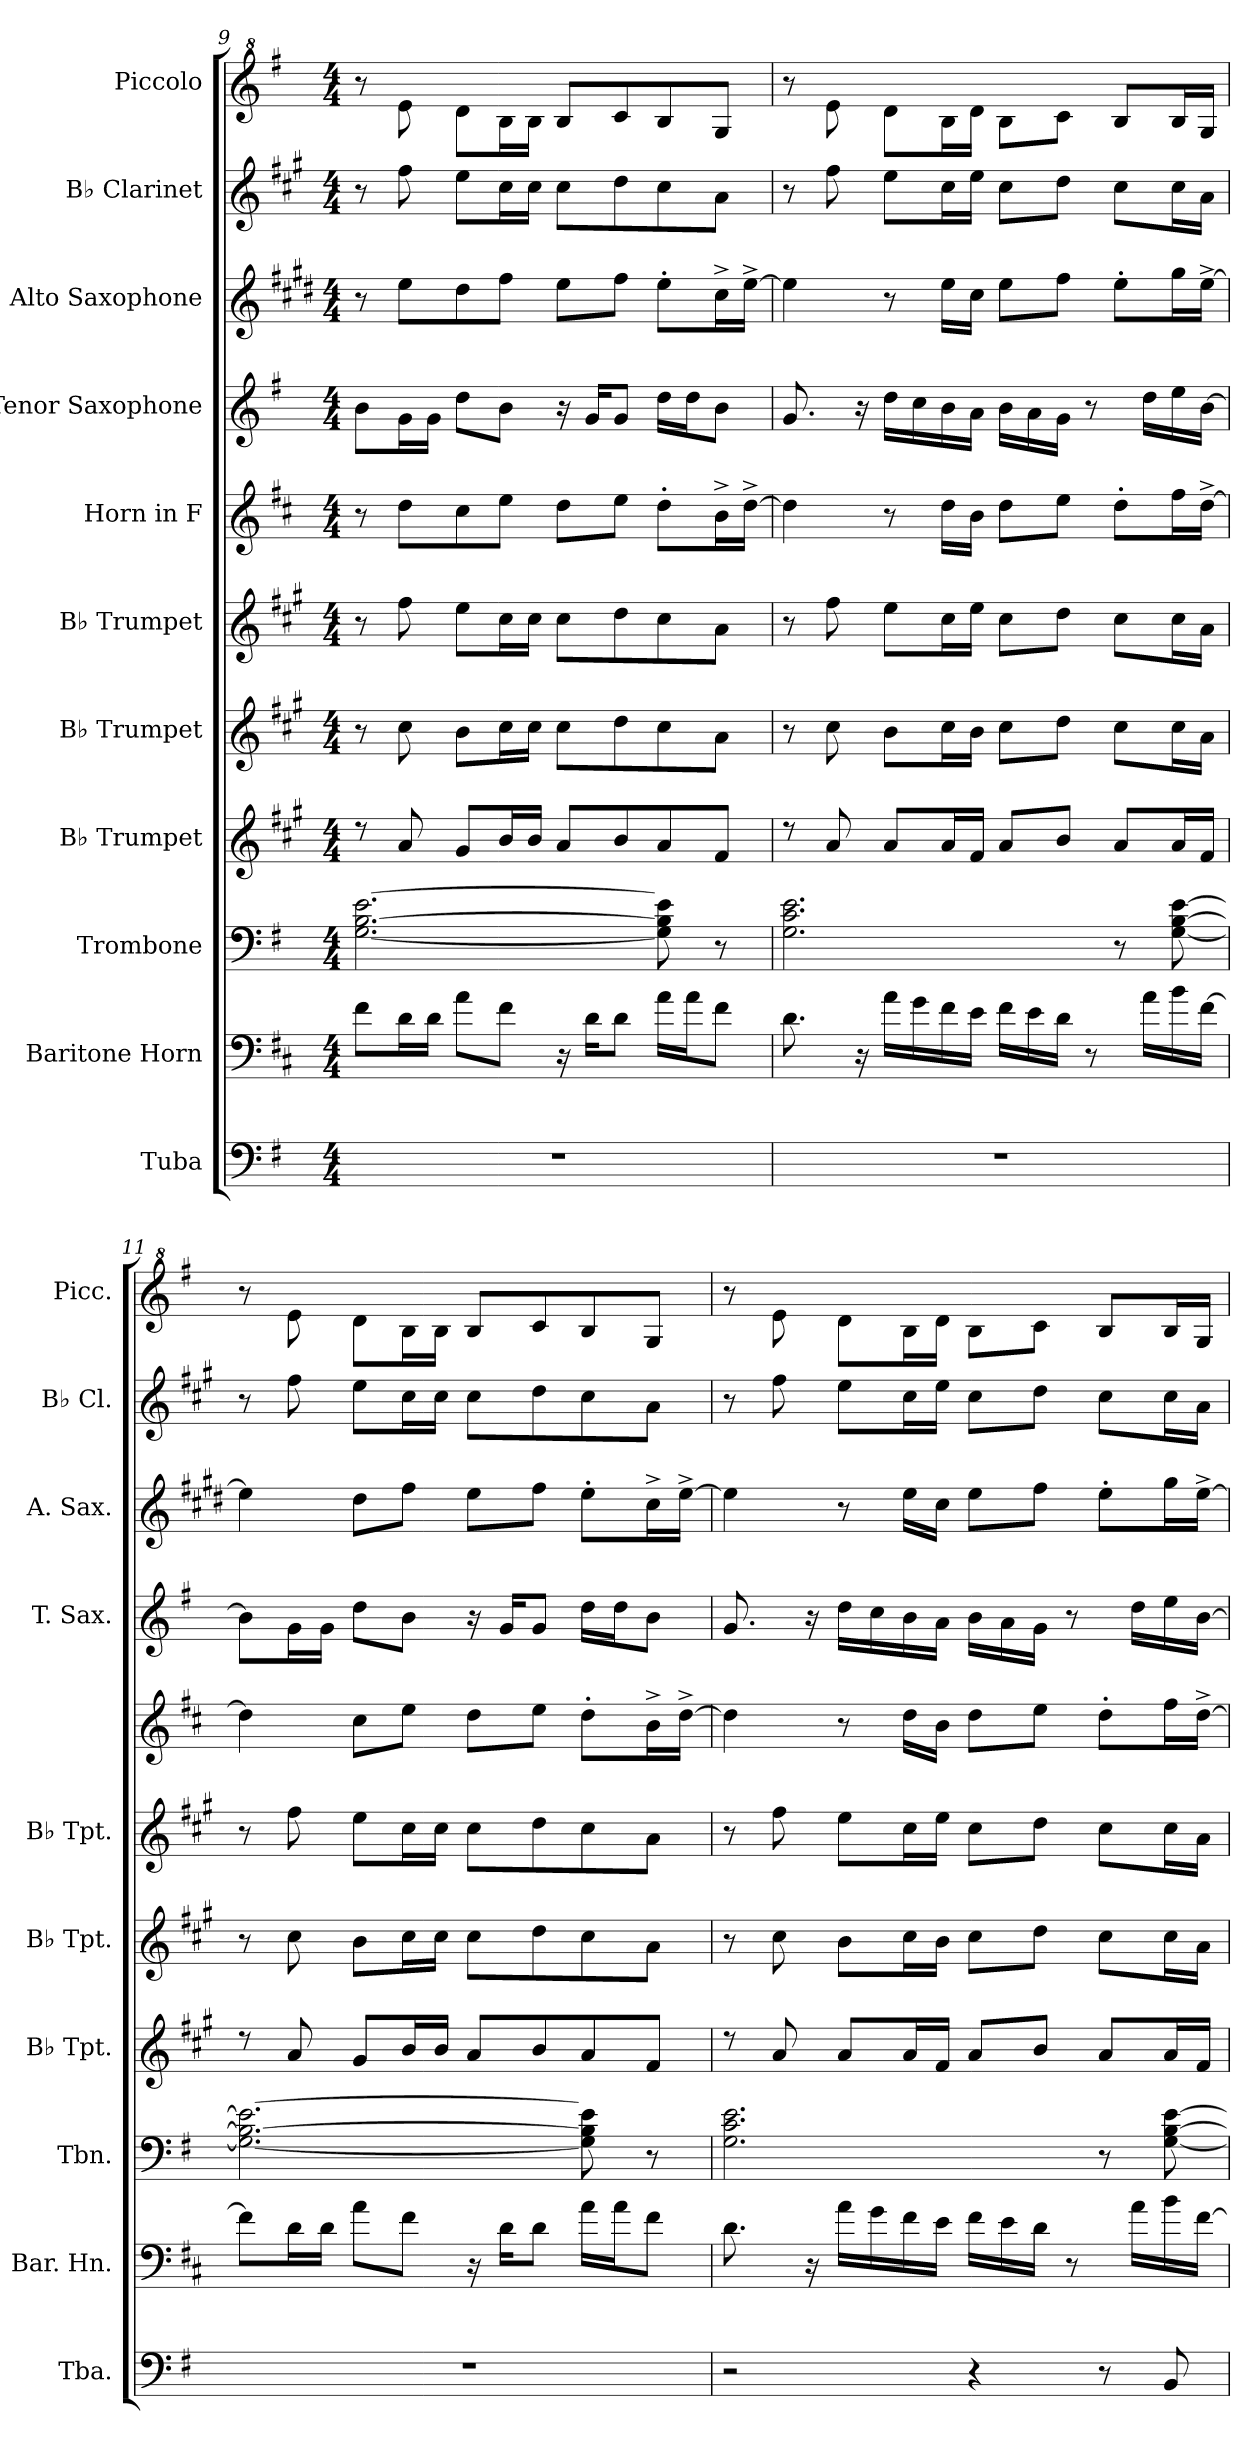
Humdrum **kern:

**kern	**kern	**kern	**kern	**kern	**kern	**kern	**kern	**kern	**kern	**kern
*part11	*part10	*part9	*part8	*part7	*part6	*part5	*part4	*part3	*part2	*part1
*staff11	*staff10	*staff9	*staff8	*staff7	*staff6	*staff5	*staff4	*staff3	*staff2	*staff1
*I"Tuba	*I"Baritone Horn	*I"Trombone	*I"B♭ Trumpet	*I"B♭ Trumpet	*I"B♭ Trumpet	*I"Horn in F	*I"Tenor Saxophone	*I"Alto Saxophone	*I"B♭ Clarinet	*I"Piccolo
*I'Tba.	*I'Bar. Hn.	*I'Tbn.	*I'B♭ Tpt.	*I'B♭ Tpt.	*I'B♭ Tpt.	*	*I'T. Sax.	*I'A. Sax.	*I'B♭ Cl.	*I'Picc.
*clefF4	*clefF4	*clefF4	*clefG2	*clefG2	*clefG2	*clefG2	*clefG2	*clefG2	*clefG2	*clefG^2
*	*ITrd4c7	*	*ITrd1c2	*ITrd1c2	*ITrd1c2	*ITrd4c7	*ITrd8c14	*ITrd5c9	*ITrd1c2	*ITrd-7c-12
*k[f#]	*k[f#]	*k[f#]	*k[f#]	*k[f#]	*k[f#]	*k[f#]	*k[f#]	*k[f#]	*k[f#]	*k[f#]
*M4/4	*M4/4	*M4/4	*M4/4	*M4/4	*M4/4	*M4/4	*M4/4	*M4/4	*M4/4	*M4/4
=9	=9	=9	=9	=9	=9	=9	=9	=9	=9	=9
1r	8B\L	[2.G\ [2.B\ [2.e\	8rdd	8r	8r	8r	8B\L	8r	8r	8r
.	16G\L	.	8g/	8b\	8ee\	8g\L	16G\L	8g\L	8ee\	8eee\
.	16G\JJ	.	.	.	.	.	16G\JJ	.	.	.
.	8d\L	.	8f#/L	8a\L	8dd\L	8f#\	8d\L	8f#\	8dd\L	8ddd\L
.	8B\J	.	16a/L	16b\L	16b\L	8a\J	8B\J	8a\J	16b\L	16bb\L
.	.	.	16a/JJ	16b\JJ	16b\JJ	.	.	.	16b\JJ	16bb\JJ
.	16r	.	8g/L	8b\L	8b\L	8g\L	16r	8g\L	8b\L	8bb/L
.	16G\KL	.	.	.	.	.	16G/KL	.	.	.
.	8G\J	.	8a/	8cc\	8cc\	8a\J	8G/J	8a\J	8cc\	8ccc/
.	16d\LL	8G\] 8B\] 8e\]	8g/	8b\	8b\	8g'\L	16d\LL	8g'\L	8b\	8bb/
.	16d\J	.	.	.	.	.	16d\J	.	.	.
.	8B\J	8r	8e/J	8g\J	8g\J	16e^\L	8B\J	16e^\L	8g\J	8gg/J
.	.	.	.	.	.	[16g^\JJ	.	[16g^\JJ	.	.
=10	=10	=10	=10	=10	=10	=10	=10	=10	=10	=10
1r	8.G\	2.G\ 2.c\ 2.e\	8rdd	8r	8r	4g\]	8.G/	4g\]	8r	8r
.	.	.	8g/	8b\	8ee\	.	.	.	8ee\	8eee\
.	16r	.	.	.	.	.	16r	.	.	.
.	16d\LL	.	8g/L	8a\L	8dd\L	8r	16d\LL	8r	8dd\L	8ddd\L
.	16c\	.	.	.	.	.	16c\	.	.	.
.	16B\	.	16g/L	16b\L	16b\L	16g\LL	16B\	16g\LL	16b\L	16bb\L
.	16A\JJ	.	16e/JJ	16a\JJ	16dd\JJ	16e\JJ	16A\JJ	16e\JJ	16dd\JJ	16ddd\JJ
.	16B\LL	.	8g/L	8b\L	8b\L	8g\L	16B\LL	8g\L	8b\L	8bb\L
.	16A\	.	.	.	.	.	16A\	.	.	.
.	16G\JJ	.	8a/J	8cc\J	8cc\J	8a\J	16G\JJ	8a\J	8cc\J	8ccc\J
.	8r	.	.	.	.	.	8r	.	.	.
.	.	8r	8g/L	8b\L	8b\L	8g'\L	.	8g'\L	8b\L	8bb/L
.	16d\LL	.	.	.	.	.	16d\LL	.	.	.
.	16e\	[8G\ [8B\ [8e\	16g/L	16b\L	16b\L	16b\L	16e\	16b\L	16b\L	16bb/L
.	[16B\JJ	.	16e/JJ	16g\JJ	16g\JJ	[16g^\JJ	[16B\JJ	[16g^\JJ	16g\JJ	16gg/JJ
!!LO:PB:g=z
=11	=11	=11	=11	=11	=11	=11	=11	=11	=11	=11
1r	8B\L]	2.G\_ 2.B\_ 2.e\_	8rdd	8r	8r	4g\]	8B\L]	4g\]	8r	8r
.	16G\L	.	8g/	8b\	8ee\	.	16G\L	.	8ee\	8eee\
.	16G\JJ	.	.	.	.	.	16G\JJ	.	.	.
.	8d\L	.	8f#/L	8a\L	8dd\L	8f#\L	8d\L	8f#\L	8dd\L	8ddd\L
.	8B\J	.	16a/L	16b\L	16b\L	8a\J	8B\J	8a\J	16b\L	16bb\L
.	.	.	16a/JJ	16b\JJ	16b\JJ	.	.	.	16b\JJ	16bb\JJ
.	16r	.	8g/L	8b\L	8b\L	8g\L	16r	8g\L	8b\L	8bb/L
.	16G\KL	.	.	.	.	.	16G/KL	.	.	.
.	8G\J	.	8a/	8cc\	8cc\	8a\J	8G/J	8a\J	8cc\	8ccc/
.	16d\LL	8G\] 8B\] 8e\]	8g/	8b\	8b\	8g'\L	16d\LL	8g'\L	8b\	8bb/
.	16d\J	.	.	.	.	.	16d\J	.	.	.
.	8B\J	8r	8e/J	8g\J	8g\J	16e^\L	8B\J	16e^\L	8g\J	8gg/J
.	.	.	.	.	.	[16g^\JJ	.	[16g^\JJ	.	.
=12	=12	=12	=12	=12	=12	=12	=12	=12	=12	=12
2r	8.G\	2.G\ 2.c\ 2.e\	8rdd	8r	8r	4g\]	8.G/	4g\]	8r	8r
.	.	.	8g/	8b\	8ee\	.	.	.	8ee\	8eee\
.	16r	.	.	.	.	.	16r	.	.	.
.	16d\LL	.	8g/L	8a\L	8dd\L	8r	16d\LL	8r	8dd\L	8ddd\L
.	16c\	.	.	.	.	.	16c\	.	.	.
.	16B\	.	16g/L	16b\L	16b\L	16g\LL	16B\	16g\LL	16b\L	16bb\L
.	16A\JJ	.	16e/JJ	16a\JJ	16dd\JJ	16e\JJ	16A\JJ	16e\JJ	16dd\JJ	16ddd\JJ
4r	16B\LL	.	8g/L	8b\L	8b\L	8g\L	16B\LL	8g\L	8b\L	8bb\L
.	16A\	.	.	.	.	.	16A\	.	.	.
.	16G\JJ	.	8a/J	8cc\J	8cc\J	8a\J	16G\JJ	8a\J	8cc\J	8ccc\J
.	8r	.	.	.	.	.	8r	.	.	.
8r	.	8r	8g/L	8b\L	8b\L	8g'\L	.	8g'\L	8b\L	8bb/L
.	16d\LL	.	.	.	.	.	16d\LL	.	.	.
8BB/	16e\	[8G\ [8B\ [8e\	16g/L	16b\L	16b\L	16b\L	16e\	16b\L	16b\L	16bb/L
.	[16B\JJ	.	16e/JJ	16g\JJ	16g\JJ	[16g^\JJ	[16B\JJ	[16g^\JJ	16g\JJ	16gg/JJ
=	=	=	=	=	=	=	=	=	=	=
*-	*-	*-	*-	*-	*-	*-	*-	*-	*-	*-
